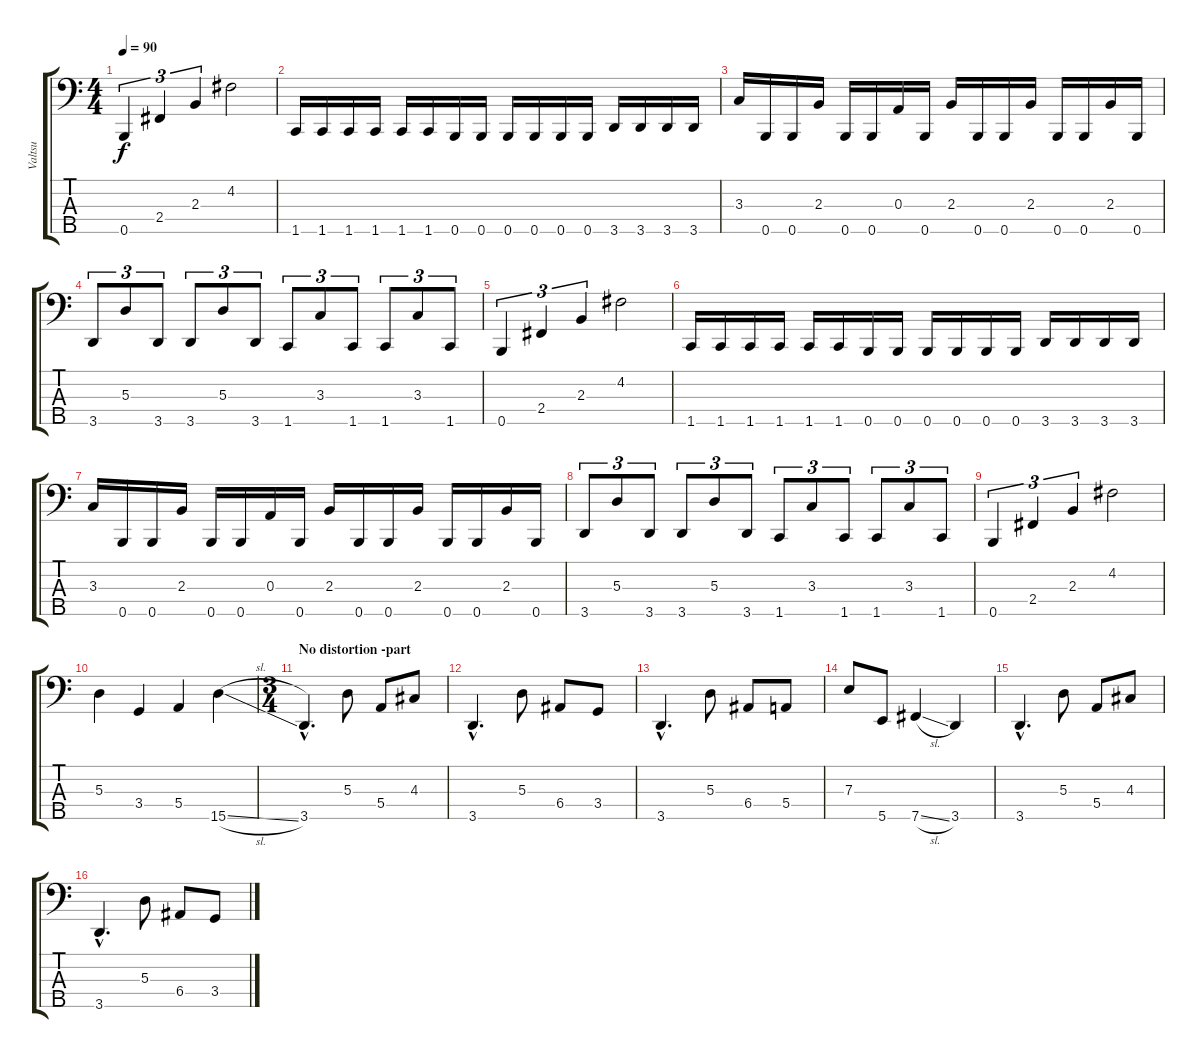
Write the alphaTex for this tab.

\track ("Valtsu" "Valtsu") {instrument slapbass2}
\staff {score tabs}
\tuning (G2 D2 A1 E1 B0) {hide}
\ts (4 4)
\tempo 90
\clef f4
\ks c
0.5.4{tu (3 2) dy f} 2.4.4{tu (3 2)} 2.3.4{tu (3 2)} 4.2.2 |
1.5.16 1.5.16 1.5.16 1.5.16 1.5.16 1.5.16 0.5.16 0.5.16 0.5.16 0.5.16 0.5.16 0.5.16 3.5.16 3.5.16 3.5.16 3.5.16 |
3.3.16 0.5.16 0.5.16 2.3.16 0.5.16 0.5.16 0.3.16 0.5.16 2.3.16 0.5.16 0.5.16 2.3.16 0.5.16 0.5.16 2.3.16 0.5.16 |
3.5.8{tu (3 2)} 5.3.8{tu (3 2)} 3.5.8{tu (3 2)} 3.5.8{tu (3 2)} 5.3.8{tu (3 2)} 3.5.8{tu (3 2)} 1.5.8{tu (3 2)} 3.3.8{tu (3 2)} 1.5.8{tu (3 2)} 1.5.8{tu (3 2)} 3.3.8{tu (3 2)} 1.5.8{tu (3 2)} |
0.5.4{tu (3 2)} 2.4.4{tu (3 2)} 2.3.4{tu (3 2)} 4.2.2 |
1.5.16 1.5.16 1.5.16 1.5.16 1.5.16 1.5.16 0.5.16 0.5.16 0.5.16 0.5.16 0.5.16 0.5.16 3.5.16 3.5.16 3.5.16 3.5.16 |
3.3.16 0.5.16 0.5.16 2.3.16 0.5.16 0.5.16 0.3.16 0.5.16 2.3.16 0.5.16 0.5.16 2.3.16 0.5.16 0.5.16 2.3.16 0.5.16 |
3.5.8{tu (3 2)} 5.3.8{tu (3 2)} 3.5.8{tu (3 2)} 3.5.8{tu (3 2)} 5.3.8{tu (3 2)} 3.5.8{tu (3 2)} 1.5.8{tu (3 2)} 3.3.8{tu (3 2)} 1.5.8{tu (3 2)} 1.5.8{tu (3 2)} 3.3.8{tu (3 2)} 1.5.8{tu (3 2)} |
0.5.4{tu (3 2)} 2.4.4{tu (3 2)} 2.3.4{tu (3 2)} 4.2.2 |
5.3.4 3.4.4 5.4.4 15.5{sl}.4 |
\ts (3 4)
\section ("" "No distortion -part")
3.5{hac}.4{d} 5.3.8 5.4.8 4.3.8 |
3.5{hac}.4{d} 5.3.8 6.4.8 3.4.8 |
3.5{hac}.4{d} 5.3.8 6.4.8 5.4.8 |
7.3.8 5.5.8 7.5{sl}.4 3.5.4 |
3.5{hac}.4{d} 5.3.8 5.4.8 4.3.8 |
3.5{hac}.4{d} 5.3.8 6.4.8 3.4.8
